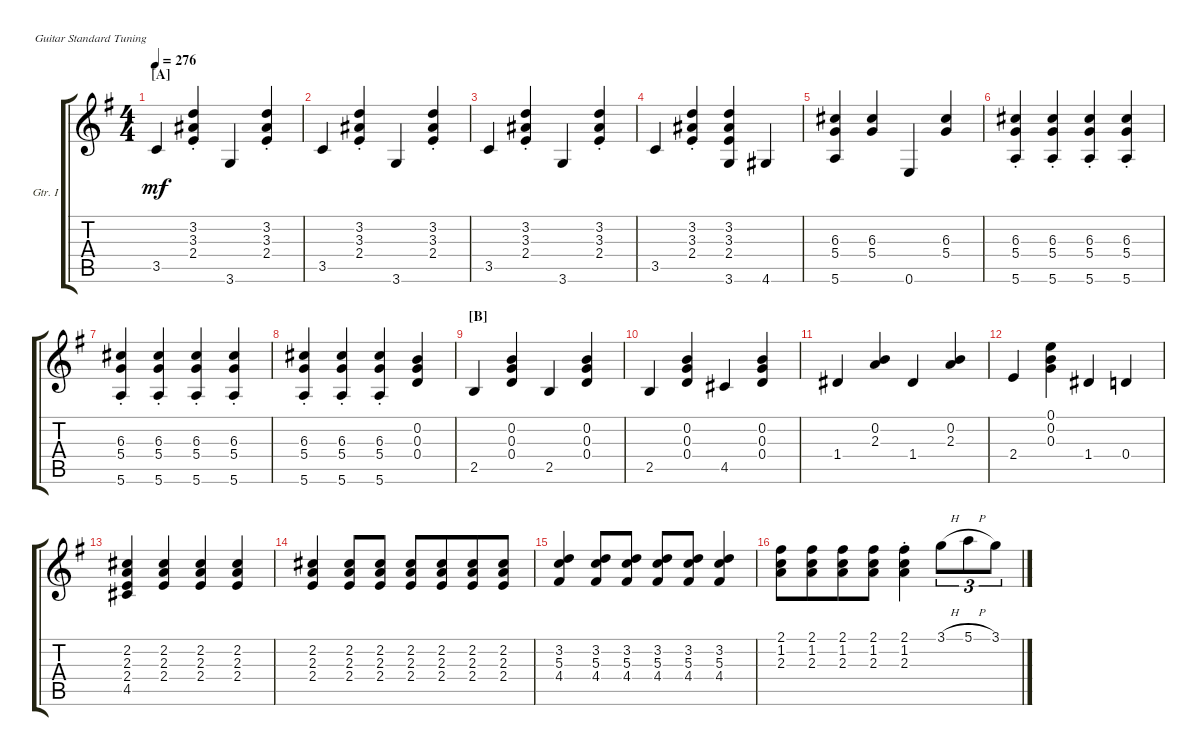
\defaultSystemsLayout 4
\bracketExtendMode groupsimilarinstruments
\firstSystemTrackNameOrientation horizontal
\otherSystemsTrackNameOrientation horizontal
\track ("Guitar I" "Gtr. I") {instrument acousticguitarsteel}
\staff {score tabs}
\tuning (E4 B3 G3 D3 A2 E2)
\ts (4 4)
\section ("A" "")
\tempo 276
\clef g2
\scale
0.411392
\ks g
3.5.4{dy mf instrument acousticguitarsteel} (2.4{st} 3.3{st} 3.2{st}).4 3.6.4 (2.4{st} 3.3{st} 3.2{st}).4 |
\scale
0.196203 3.5.4 (2.4{st} 3.3{st} 3.2{st}).4 3.6.4 (2.4{st} 3.3{st} 3.2{st}).4 |
\scale
0.196203 3.5.4 (2.4{st} 3.3{st} 3.2{st}).4 3.6.4 (2.4{st} 3.3{st} 3.2{st}).4 |
\scale
0.196203 3.5.4 (2.4{st} 3.3{st} 3.2{st}).4 (3.6 2.4 3.3 3.2).4 4.6.4 |
\scale
0.25 (5.6 5.4 6.3).4 (6.3 5.4).4 0.6.4 (6.3 5.4).4 |
\scale
0.25 (5.6{st} 5.4{st} 6.3{st}).4 (5.6{st} 5.4{st} 6.3{st}).4 (5.6{st} 5.4{st} 6.3{st}).4 (5.6{st} 5.4{st} 6.3{st}).4 |
\scale
0.25 (5.6{st} 5.4{st} 6.3{st}).4 (5.6{st} 5.4{st} 6.3{st}).4 (5.6{st} 5.4{st} 6.3{st}).4 (5.6{st} 5.4{st} 6.3{st}).4 |
(5.6{st} 5.4{st} 6.3{st}).4 (5.6{st} 5.4{st} 6.3{st}).4 (5.6{st} 5.4{st} 6.3{st}).4 (0.4 0.3 0.2).4 |
\section ("B" "")
\scale
0.25 2.5.4 (0.4 0.3 0.2).4 2.5.4 (0.4 0.3 0.2).4 |
\scale
0.25 2.5.4 (0.4 0.3 0.2).4 4.5.4 (0.4 0.3 0.2).4 |
\scale
0.25 1.4.4 (2.3 0.2).4 1.4.4 (2.3 0.2).4 |
\scale
0.25 2.4.4 (0.3 0.2 0.1).4 1.4.4 0.4.4 |
\scale
0.25 (4.5 2.4 2.3 2.2).4 (2.4 2.3 2.2).4 (2.4 2.3 2.2).4 (2.4 2.3 2.2).4 |
\scale
0.25 (2.4 2.3 2.2).4 (2.4 2.3 2.2).8 (2.4 2.3 2.2).8 (2.4 2.3 2.2).8 (2.4 2.3 2.2).8{beam merge} (2.4 2.3 2.2).8 (2.4 2.3 2.2).8 |
\scale
0.25 (3.2 5.3 4.4).4 (3.2 5.3 4.4).8 (3.2 5.3 4.4).8 (3.2 5.3 4.4).8 (3.2 5.3 4.4).8 (3.2 5.3 4.4).4 |
\scale
0.25 (2.3 1.2 2.1).8 (2.3 1.2 2.1).8{beam merge} (2.3 1.2 2.1).8 (2.3 1.2 2.1).8 (2.3{st} 1.2{st} 2.1{st}).4 3.1{h}.8{tu (3 2)} 5.1{h}.8{tu (3 2)} 3.1.8{tu (3 2)}
